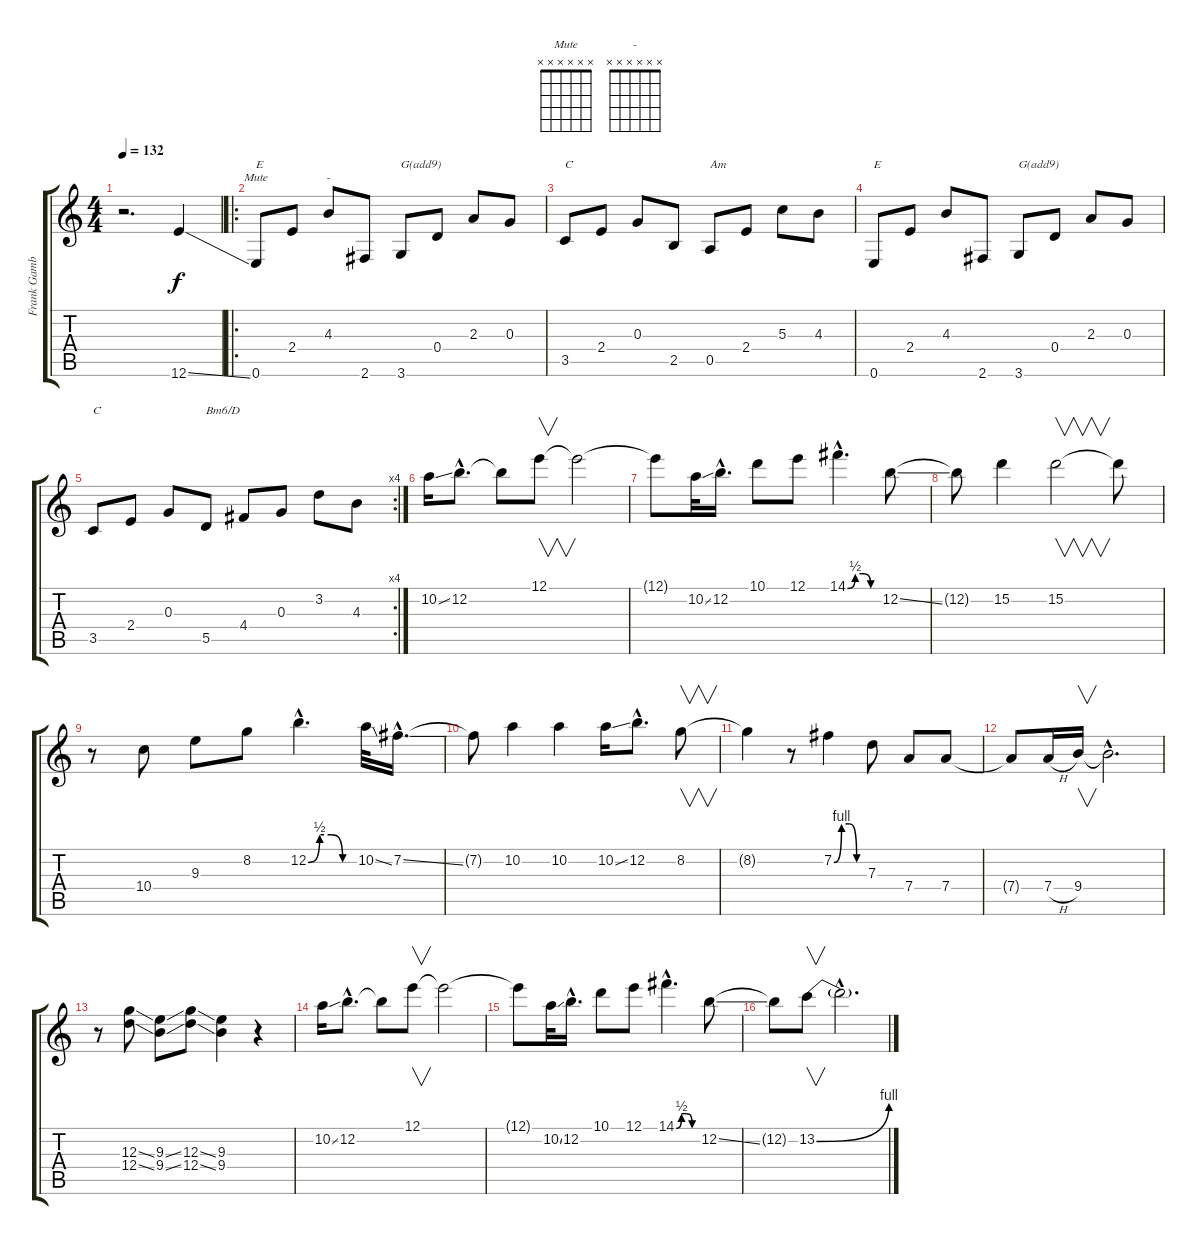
\track ("Frank Gambale" "Frank Gamb") {instrument distortionguitar}
\staff {score tabs}
\tuning (E4 B3 G3 D3 A2 E2) {hide}
\chord ("Mute" x x x x x x) {firstfret 0}
\chord ("-" x x x x x x) {firstfret 0}
\ts (4 4)
\tempo 132
\clef g2
\ks c
r.2{d dy f instrument distortionguitar} 12.6{ss}.4 |
\ro
0.6.8{ch "Mute" txt "E"} 2.4.8 4.3.8{ch "-"} 2.6.8 3.6.8{txt "G(add9)"} 0.4.8 2.3.8 0.3.8 |
3.5.8{txt "C"} 2.4.8 0.3.8 2.5.8 0.5.8{txt "Am"} 2.4.8 5.3.8 4.3.8 |
0.6.8{txt "E"} 2.4.8 4.3.8 2.6.8 3.6.8{txt "G(add9)"} 0.4.8 2.3.8 0.3.8 |
\rc 4
3.5.8{txt "C"} 2.4.8 0.3.8 5.5.8{txt "Bm6/D"} 4.4.8 0.3.8 3.2.8 4.3.8 |
10.2{ss}.16 12.2{hac}.8{d} 12.2{t}.8 12.1.8{v} 12.1{t}.2 |
12.1{t}.8 10.2{ss}.32 12.2{hac}.16{d} 10.1.8 12.1.8 14.1{be (custom 0 0 15 2 30 2 45 0 60 0) hac}.4{d} 12.2{ss}.8 |
12.2{t}.8 15.2.4 15.2.2{v} 15.2{t}.8 |
r.8 10.4.8 9.3.8 8.2.8 12.2{be (custom 0 0 15 2 30 2 45 0 60 0) hac}.4{d} 10.2{ss}.32 7.2{ss hac}.16{d} |
7.2{t}.8 10.2.4 10.2.4 10.2{ss}.16 12.2{hac}.8{d} 8.2.8{v} |
8.2{t}.4 r.8 7.2{be (custom 0 0 15 4 30 4 45 0 60 0)}.4 7.3.8 7.4.8 7.4.8 |
7.4{t}.8 7.4{h}.16 9.4.16{v} 9.4{hac t}.2{d} |
r.8 (12.3{ss} 12.4{ss}).8 (9.3{ss} 9.4{ss}).8 (12.3{ss} 12.4{ss}).8 (9.3 9.4).4 r.4 |
10.2{ss}.16 12.2{hac}.8{d} 12.2{t}.8 12.1.8{v} 12.1{t}.2 |
12.1{t}.8 10.2{ss}.32 12.2{hac}.16{d} 10.1.8 12.1.8 14.1{be (custom 0 0 15 2 30 2 45 0 60 0) hac}.4{d} 12.2{ss}.8 |
12.2{t}.8 13.2{be (bend 0 0 60 4)}.8{v} 13.2{hac t}.2{d}
